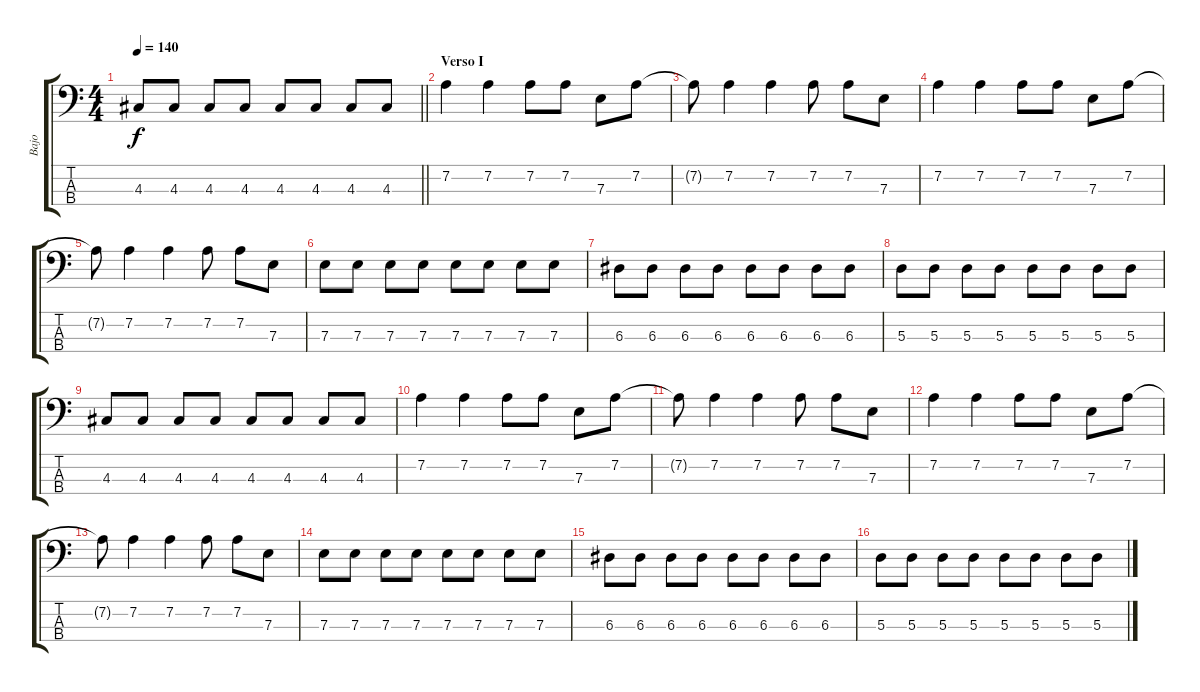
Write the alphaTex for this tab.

\track ("Bajo" "Bajo") {instrument electricbasspick}
\staff {score tabs}
\tuning (G2 D2 A1 E1) {hide}
\ts (4 4)
\tempo 140
\clef f4
\barLineRight lightlight
\ks c
4.3.8{dy f} 4.3.8 4.3.8 4.3.8 4.3.8 4.3.8 4.3.8 4.3.8 |
\section ("" "Verso I")
7.2.4 7.2.4 7.2.8 7.2.8 7.3.8 7.2.8 |
7.2{t}.8 7.2.4 7.2.4 7.2.8 7.2.8 7.3.8 |
7.2.4 7.2.4 7.2.8 7.2.8 7.3.8 7.2.8 |
7.2{t}.8 7.2.4 7.2.4 7.2.8 7.2.8 7.3.8 |
7.3.8 7.3.8 7.3.8 7.3.8 7.3.8 7.3.8 7.3.8 7.3.8 |
6.3.8 6.3.8 6.3.8 6.3.8 6.3.8 6.3.8 6.3.8 6.3.8 |
5.3.8 5.3.8 5.3.8 5.3.8 5.3.8 5.3.8 5.3.8 5.3.8 |
4.3.8 4.3.8 4.3.8 4.3.8 4.3.8 4.3.8 4.3.8 4.3.8 |
7.2.4 7.2.4 7.2.8 7.2.8 7.3.8 7.2.8 |
7.2{t}.8 7.2.4 7.2.4 7.2.8 7.2.8 7.3.8 |
7.2.4 7.2.4 7.2.8 7.2.8 7.3.8 7.2.8 |
7.2{t}.8 7.2.4 7.2.4 7.2.8 7.2.8 7.3.8 |
7.3.8 7.3.8 7.3.8 7.3.8 7.3.8 7.3.8 7.3.8 7.3.8 |
6.3.8 6.3.8 6.3.8 6.3.8 6.3.8 6.3.8 6.3.8 6.3.8 |
5.3.8 5.3.8 5.3.8 5.3.8 5.3.8 5.3.8 5.3.8 5.3.8
